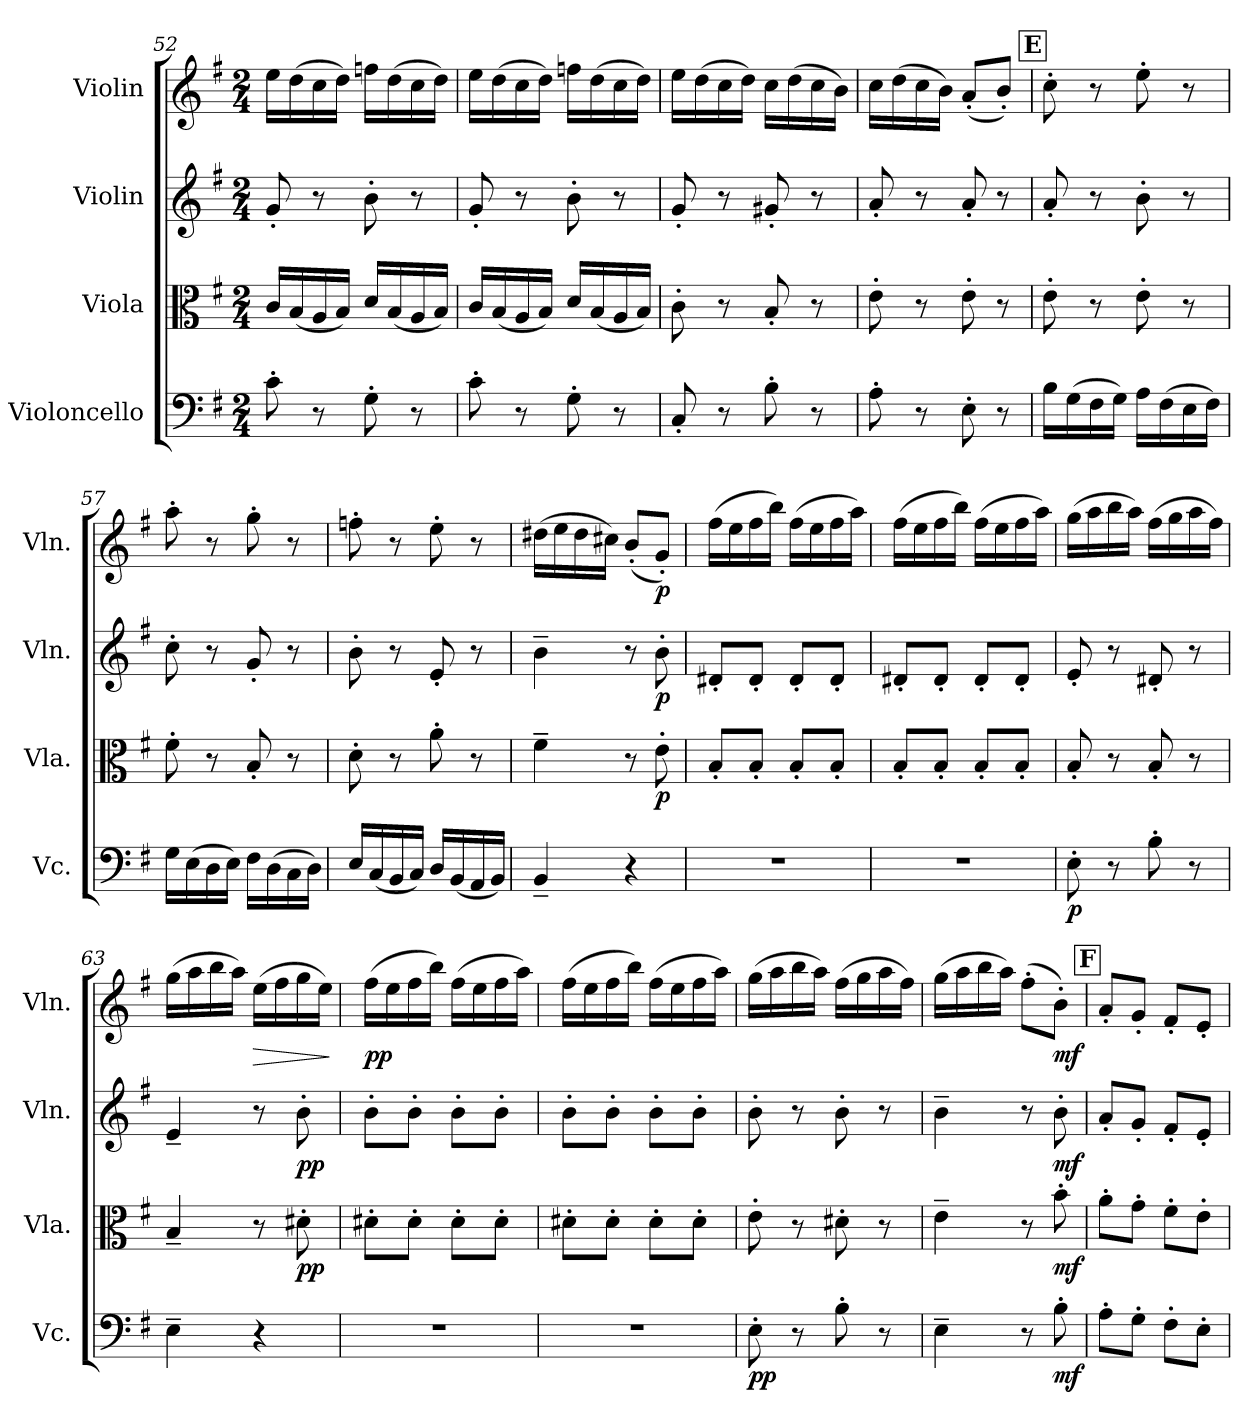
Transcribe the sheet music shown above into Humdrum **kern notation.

**kern	**dynam	**kern	**dynam	**kern	**dynam	**kern	**dynam
*part4	*part4	*part3	*part3	*part2	*part2	*part1	*part1
*staff4	*staff4	*staff3	*staff3	*staff2	*staff2	*staff1	*staff1
*I"Violoncello	*	*I"Viola	*	*I"Violin	*	*I"Violin	*
*I'Vc.	*	*I'Vla.	*	*I'Vln.	*	*I'Vln.	*
!!LO:LB:g=z
*clefF4	*	*clefC3	*	*clefG2	*	*clefG2	*
*k[f#]	*	*k[f#]	*	*k[f#]	*	*k[f#]	*
*M2/4	*	*M2/4	*	*M2/4	*	*M2/4	*
=52	=52	=52	=52	=52	=52	=52	=52
8c'\	.	16c/LL	.	8g'/	.	16ee\LL	.
.	.	(16B/	.	.	.	(16dd\	.
8r	.	16A/	.	8r	.	16cc\	.
.	.	16B/JJ)	.	.	.	16dd\JJ)	.
8G'\	.	16d/LL	.	8b'\	.	16ffn\LL	.
.	.	(16B/	.	.	.	(16dd\	.
8r	.	16A/	.	8r	.	16cc\	.
.	.	16B/JJ)	.	.	.	16dd\JJ)	.
=53	=53	=53	=53	=53	=53	=53	=53
8c'\	.	16c/LL	.	8g'/	.	16ee\LL	.
.	.	(16B/	.	.	.	(16dd\	.
8r	.	16A/	.	8r	.	16cc\	.
.	.	16B/JJ)	.	.	.	16dd\JJ)	.
8G'\	.	16d/LL	.	8b'\	.	16ffn\LL	.
.	.	(16B/	.	.	.	(16dd\	.
8r	.	16A/	.	8r	.	16cc\	.
.	.	16B/JJ)	.	.	.	16dd\JJ)	.
=54	=54	=54	=54	=54	=54	=54	=54
8C'/	.	8c'\	.	8g'/	.	16ee\LL	.
.	.	.	.	.	.	(16dd\	.
8r	.	8r	.	8r	.	16cc\	.
.	.	.	.	.	.	16dd\JJ)	.
8B'\	.	8B'/	.	8g#X'/	.	16cc\LL	.
.	.	.	.	.	.	(16dd\	.
8r	.	8r	.	8r	.	16cc\	.
.	.	.	.	.	.	16b\JJ)	.
=55	=55	=55	=55	=55	=55	=55	=55
8A'\	.	8e'\	.	8a'/	.	16cc\LL	.
.	.	.	.	.	.	(16dd\	.
8r	.	8r	.	8r	.	16cc\	.
.	.	.	.	.	.	16b\JJ)	.
8E'\	.	8e'\	.	8a'/	.	(8a'/L	.
8r	.	8r	.	8r	.	8b'/J)	.
!!LO:REH:place=s1:a:B:fs=14:t=E
=56	=56	=56	=56	=56	=56	=56	=56
16B\LL	.	8e'\	.	8a'/	.	8cc'\	.
(16G\	.	.	.	.	.	.	.
16F#\	.	8r	.	8r	.	8r	.
16G\JJ)	.	.	.	.	.	.	.
16A\LL	.	8e'\	.	8b'\	.	8ee'\	.
(16F#\	.	.	.	.	.	.	.
16E\	.	8r	.	8r	.	8r	.
16F#\JJ)	.	.	.	.	.	.	.
!!LO:PB:g=z
=57	=57	=57	=57	=57	=57	=57	=57
16G\LL	.	8f#'\	.	8cc'\	.	8aa'\	.
(16E\	.	.	.	.	.	.	.
16D\	.	8r	.	8r	.	8r	.
16E\JJ)	.	.	.	.	.	.	.
16F#\LL	.	8B'/	.	8g'/	.	8gg'\	.
(16D\	.	.	.	.	.	.	.
16C\	.	8r	.	8r	.	8r	.
16D\JJ)	.	.	.	.	.	.	.
=58	=58	=58	=58	=58	=58	=58	=58
16E/LL	.	8d'\	.	8b'\	.	8ffn'\	.
(16C/	.	.	.	.	.	.	.
16BB/	.	8r	.	8r	.	8r	.
16C/JJ)	.	.	.	.	.	.	.
16D/LL	.	8a'\	.	8e'/	.	8ee'\	.
(16BB/	.	.	.	.	.	.	.
16AA/	.	8r	.	8r	.	8r	.
16BB/JJ)	.	.	.	.	.	.	.
=59	=59	=59	=59	=59	=59	=59	=59
4BB~/	.	4f#~\	.	4b~\	.	(16dd#X\LL	.
.	.	.	.	.	.	16ee\	.
.	.	.	.	.	.	16dd#\	.
.	.	.	.	.	.	16cc#X\JJ)	.
4r	.	8r	.	8r	.	(8b'/L	.
!	!	!	!LO:DY:b	!	!LO:DY:b	!	!LO:DY:b
.	.	8e'\	p	8b'\	p	8g'/J)	p
=60	=60	=60	=60	=60	=60	=60	=60
2r	.	8B'/L	.	8d#X'/L	.	(16ff#\LL	.
.	.	.	.	.	.	16ee\	.
.	.	8B'/J	.	8d#'/J	.	16ff#\	.
.	.	.	.	.	.	16bb\JJ)	.
.	.	8B'/L	.	8d#'/L	.	(16ff#\LL	.
.	.	.	.	.	.	16ee\	.
.	.	8B'/J	.	8d#'/J	.	16ff#\	.
.	.	.	.	.	.	16aa\JJ)	.
=61	=61	=61	=61	=61	=61	=61	=61
2r	.	8B'/L	.	8d#X'/L	.	(16ff#\LL	.
.	.	.	.	.	.	16ee\	.
.	.	8B'/J	.	8d#'/J	.	16ff#\	.
.	.	.	.	.	.	16bb\JJ)	.
.	.	8B'/L	.	8d#'/L	.	(16ff#\LL	.
.	.	.	.	.	.	16ee\	.
.	.	8B'/J	.	8d#'/J	.	16ff#\	.
.	.	.	.	.	.	16aa\JJ)	.
!!LO:LB:g=z
=62	=62	=62	=62	=62	=62	=62	=62
!	!LO:DY:b	!	!	!	!	!	!
8E'\	p	8B'/	.	8e'/	.	(16gg\LL	.
.	.	.	.	.	.	16aa\	.
8r	.	8r	.	8r	.	16bb\	.
.	.	.	.	.	.	16aa\JJ)	.
8B'\	.	8B'/	.	8d#X'/	.	(16ff#\LL	.
.	.	.	.	.	.	16gg\	.
8r	.	8r	.	8r	.	16aa\	.
.	.	.	.	.	.	16ff#\JJ)	.
=63	=63	=63	=63	=63	=63	=63	=63
4E~\	.	4B~/	.	4e~/	.	(16gg\LL	.
.	.	.	.	.	.	16aa\	.
.	.	.	.	.	.	16bb\	.
.	.	.	.	.	.	16aa\JJ)	.
!	!	!	!	!	!	!	!LO:HP:b
4r	.	8r	.	8r	.	(16ee\LL	>
.	.	.	.	.	.	16ff#\	.
!	!	!	!LO:DY:b	!	!LO:DY:b	!	!
.	.	8d#X'\	pp	8b'\	pp	16gg\	.
.	.	.	.	.	.	16ee\JJ)	.
.	.	.	.	.	.	.	]
=64	=64	=64	=64	=64	=64	=64	=64
!	!	!	!	!	!	!	!LO:DY:b
2r	.	8d#X'\L	.	8b'\L	.	(16ff#\LL	pp
.	.	.	.	.	.	16ee\	.
.	.	8d#'\J	.	8b'\J	.	16ff#\	.
.	.	.	.	.	.	16bb\JJ)	.
.	.	8d#'\L	.	8b'\L	.	(16ff#\LL	.
.	.	.	.	.	.	16ee\	.
.	.	8d#'\J	.	8b'\J	.	16ff#\	.
.	.	.	.	.	.	16aa\JJ)	.
=65	=65	=65	=65	=65	=65	=65	=65
2r	.	8d#X'\L	.	8b'\L	.	(16ff#\LL	.
.	.	.	.	.	.	16ee\	.
.	.	8d#'\J	.	8b'\J	.	16ff#\	.
.	.	.	.	.	.	16bb\JJ)	.
.	.	8d#'\L	.	8b'\L	.	(16ff#\LL	.
.	.	.	.	.	.	16ee\	.
.	.	8d#'\J	.	8b'\J	.	16ff#\	.
.	.	.	.	.	.	16aa\JJ)	.
!!LO:LB:g=z
=66	=66	=66	=66	=66	=66	=66	=66
!	!LO:DY:b	!	!	!	!	!	!
8E'\	pp	8e'\	.	8b'\	.	(16gg\LL	.
.	.	.	.	.	.	16aa\	.
8r	.	8r	.	8r	.	16bb\	.
.	.	.	.	.	.	16aa\JJ)	.
8B'\	.	8d#X'\	.	8b'\	.	(16ff#\LL	.
.	.	.	.	.	.	16gg\	.
8r	.	8r	.	8r	.	16aa\	.
.	.	.	.	.	.	16ff#\JJ)	.
=67	=67	=67	=67	=67	=67	=67	=67
4E~\	.	4e~\	.	4b~\	.	(16gg\LL	.
.	.	.	.	.	.	16aa\	.
.	.	.	.	.	.	16bb\	.
.	.	.	.	.	.	16aa\JJ)	.
8r	.	8r	.	8r	.	(8ff#'\L	.
!	!LO:DY:b	!	!LO:DY:b	!	!LO:DY:b	!	!LO:DY:b
8B'\	mf	8b'\	mf	8b'\	mf	8b'\J)	mf
!!LO:REH:place=s1:a:B:fs=14:t=F
=68	=68	=68	=68	=68	=68	=68	=68
8A'\L	.	8a'\L	.	8a'/L	.	8a'/L	.
8G'\J	.	8g'\J	.	8g'/J	.	8g'/J	.
8F#'\L	.	8f#'\L	.	8f#'/L	.	8f#'/L	.
8E'\J	.	8e'\J	.	8e'/J	.	8e'/J	.
=	=	=	=	=	=	=	=
*-	*-	*-	*-	*-	*-	*-	*-
